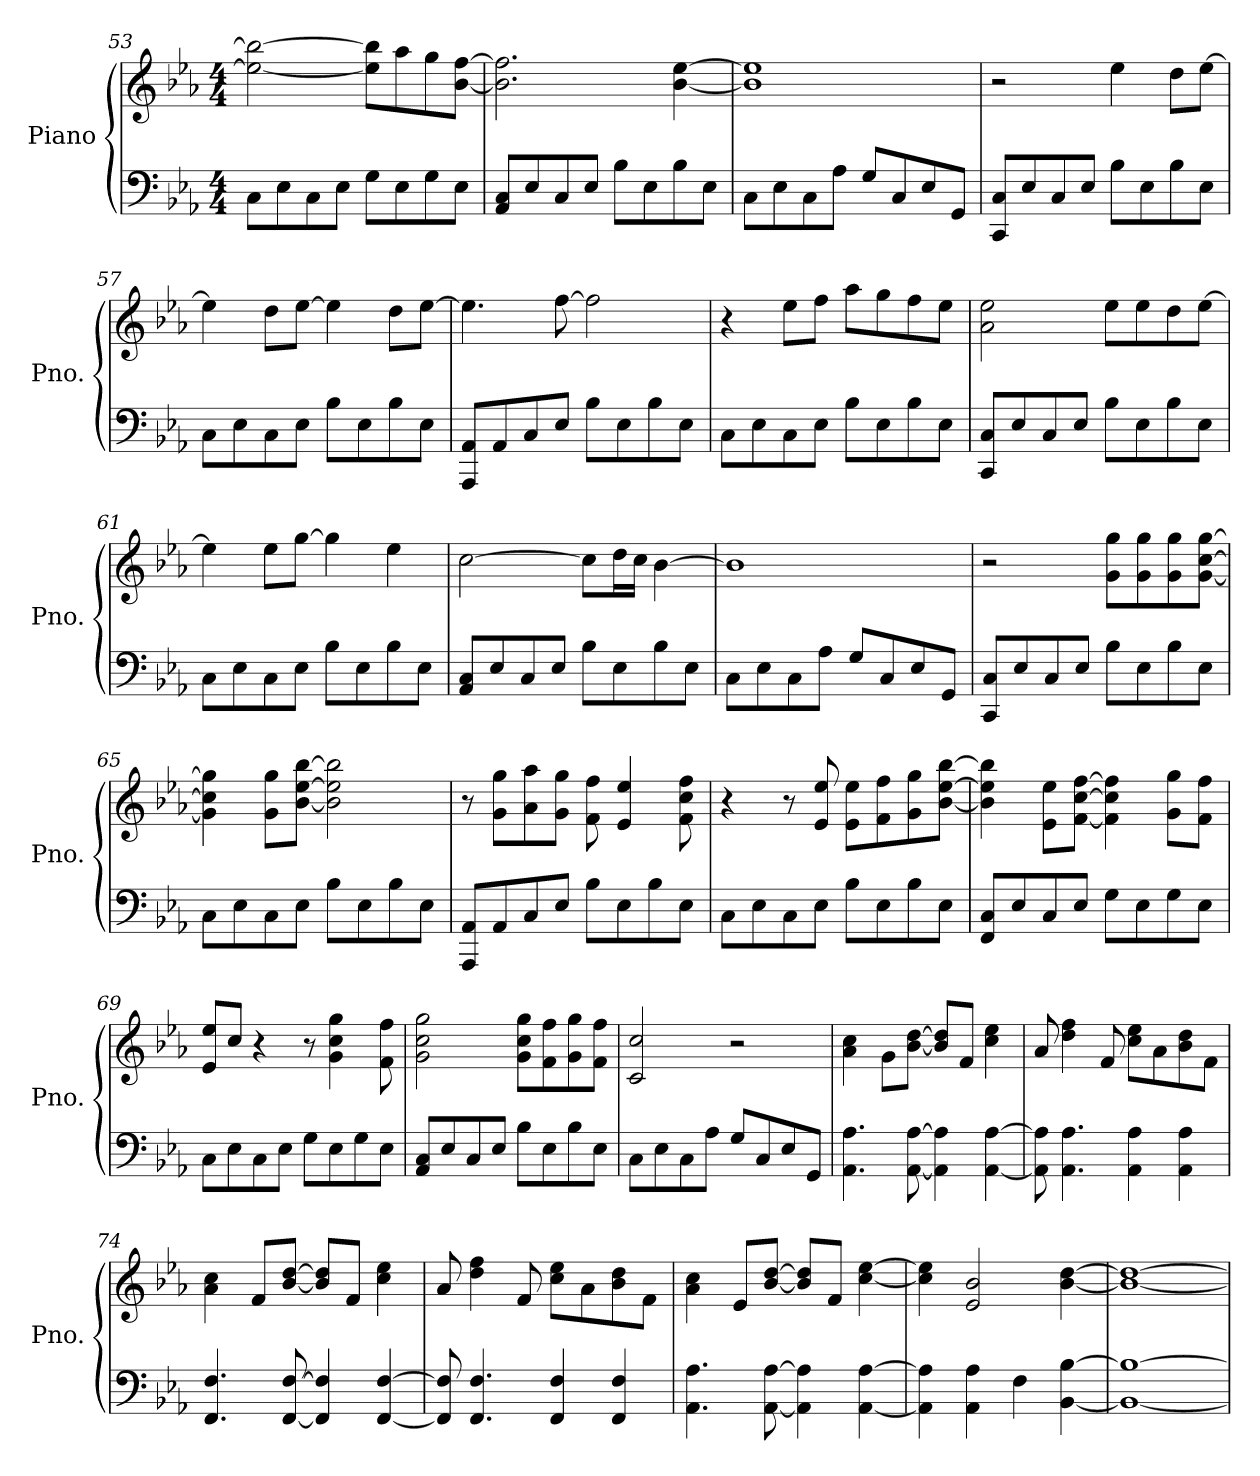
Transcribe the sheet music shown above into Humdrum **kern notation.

**kern	**kern
*part1	*part1
*staff2	*staff1
*I"Piano	*
*I'Pno.	*
*clefF4	*clefG2
*k[b-e-a-]	*k[b-e-a-]
*M4/4	*M4/4
=53	=53
8C\L	2ee-\_ 2bb-\_
8E-\	.
8C\	.
8E-\J	.
8G\L	8ee-\] 8bb-\]L
8E-\	8aa-\
8G\	8gg\
8E-\J	[8b-\ [8ff\J
=54	=54
8AA-/ 8C/L	2.b-\] 2.ff\]
8E-/	.
8C/	.
8E-/J	.
8B-\L	.
8E-\	.
8B-\	[4b-\ [4ee-\
8E-\J	.
!!LO:PB:g=z
=55	=55
8C\L	1b-] 1ee-]
8E-\	.
8C\	.
8A-\J	.
8G/L	.
8C/	.
8E-/	.
8GG/J	.
=56	=56
8CC/ 8C/L	2r
8E-/	.
8C/	.
8E-/J	.
8B-\L	4ee-\
8E-\	.
8B-\	8dd\L
8E-\J	[8ee-\J
=57	=57
8C\L	4ee-\]
8E-\	.
8C\	8dd\L
8E-\J	[8ee-\J
8B-\L	4ee-\]
8E-\	.
8B-\	8dd\L
8E-\J	[8ee-\J
=58	=58
8AAA-/ 8AA-/L	4.ee-\]
8AA-/	.
8C/	.
8E-/J	[8ff\
8B-\L	2ff\]
8E-\	.
8B-\	.
8E-\J	.
=59	=59
8C\L	4r
8E-\	.
8C\	8ee-\L
8E-\J	8ff\J
8B-\L	8aa-\L
8E-\	8gg\
8B-\	8ff\
8E-\J	8ee-\J
!!LO:LB:g=z
=60	=60
8CC/ 8C/L	2a-\ 2ee-\
8E-/	.
8C/	.
8E-/J	.
8B-\L	8ee-\L
8E-\	8ee-\
8B-\	8dd\
8E-\J	[8ee-\J
=61	=61
8C\L	4ee-\]
8E-\	.
8C\	8ee-\L
8E-\J	[8gg\J
8B-\L	4gg\]
8E-\	.
8B-\	4ee-\
8E-\J	.
=62	=62
8AA-/ 8C/L	[2cc\
8E-/	.
8C/	.
8E-/J	.
8B-\L	8cc\L]
8E-\	16dd\L
.	16cc\JJ
8B-\	[4b-\
8E-\J	.
=63	=63
8C\L	1b-]
8E-\	.
8C\	.
8A-\J	.
8G/L	.
8C/	.
8E-/	.
8GG/J	.
=64	=64
8CC/ 8C/L	2r
8E-/	.
8C/	.
8E-/J	.
8B-\L	8g\ 8gg\L
8E-\	8g\ 8gg\
8B-\	8g\ 8gg\
8E-\J	[8g\ [8cc\ [8gg\J
!!LO:LB:g=z
=65	=65
8C\L	4g\] 4cc\] 4gg\]
8E-\	.
8C\	8g\ 8gg\L
8E-\J	[8b-\ [8ee-\ [8bb-\J
8B-\L	2b-\] 2ee-\] 2bb-\]
8E-\	.
8B-\	.
8E-\J	.
=66	=66
8AAA-/ 8AA-/L	8r
8AA-/	8g\ 8gg\L
8C/	8a-\ 8aa-\
8E-/J	8g\ 8gg\J
8B-\L	8f\ 8ff\
8E-\	4e-/ 4ee-/
8B-\	.
8E-\J	8f\ 8cc\ 8ff\
=67	=67
8C\L	4r
8E-\	.
8C\	8r
8E-\J	8e-/ 8ee-/
8B-\L	8e-\ 8ee-\L
8E-\	8f\ 8ff\
8B-\	8g\ 8gg\
8E-\J	[8b-\ [8ee-\ [8bb-\J
=68	=68
8FF/ 8C/L	4b-\] 4ee-\] 4bb-\]
8E-/	.
8C/	8e-\ 8ee-\L
8E-/J	[8f\ [8cc\ [8ff\J
8G\L	4f\] 4cc\] 4ff\]
8E-\	.
8G\	8g\ 8gg\L
8E-\J	8f\ 8ff\J
=69	=69
8C\L	8e-/ 8ee-/L
8E-\	8cc/J
8C\	4r
8E-\J	.
8G\L	8r
8E-\	4g\ 4cc\ 4gg\
8G\	.
8E-\J	8f\ 8ff\
!!LO:LB:g=z
=70	=70
8AA-/ 8C/L	2g\ 2cc\ 2gg\
8E-/	.
8C/	.
8E-/J	.
8B-\L	8g\ 8cc\ 8gg\L
8E-\	8f\ 8ff\
8B-\	8g\ 8gg\
8E-\J	8f\ 8ff\J
=71	=71
8C\L	2c/ 2cc/
8E-\	.
8C\	.
8A-\J	.
8G/L	2r
8C/	.
8E-/	.
8GG/J	.
=72	=72
4.AA-\ 4.A-\	4a-\ 4cc\
.	8g\L
[8AA-\ [8A-\	[8b-\ [8dd\J
4AA-\] 4A-\]	8b-/] 8dd/]L
.	8f/J
[4AA-\ [4A-\	4cc\ 4ee-\
=73	=73
8AA-\] 8A-\]	8a-/
4.AA-\ 4.A-\	4dd\ 4ff\
.	8f/
4AA-\ 4A-\	8cc\ 8ee-\L
.	8a-\
4AA-\ 4A-\	8b-\ 8dd\
.	8f\J
=74	=74
4.FF/ 4.F/	4a-\ 4cc\
.	8f/L
[8FF/ [8F/	[8b-/ [8dd/J
4FF/] 4F/]	8b-/] 8dd/]L
.	8f/J
[4FF/ [4F/	4cc\ 4ee-\
!!LO:LB:g=z
=75	=75
8FF/] 8F/]	8a-/
4.FF/ 4.F/	4dd\ 4ff\
.	8f/
4FF/ 4F/	8cc\ 8ee-\L
.	8a-\
4FF/ 4F/	8b-\ 8dd\
.	8f\J
=76	=76
4.AA-\ 4.A-\	4a-\ 4cc\
.	8e-/L
[8AA-\ [8A-\	[8b-/ [8dd/J
4AA-\] 4A-\]	8b-/] 8dd/]L
.	8f/J
[4AA-\ [4A-\	[4cc\ [4ee-\
=77	=77
4AA-\] 4A-\]	4cc\] 4ee-\]
4AA-\ 4A-\	2e-/ 2b-/
4F\	.
[4BB-\ [4B-\	[4b-\ [4dd\
=78	=78
1BB-_ 1B-_	1b-_ 1dd_
=	=
*-	*-
